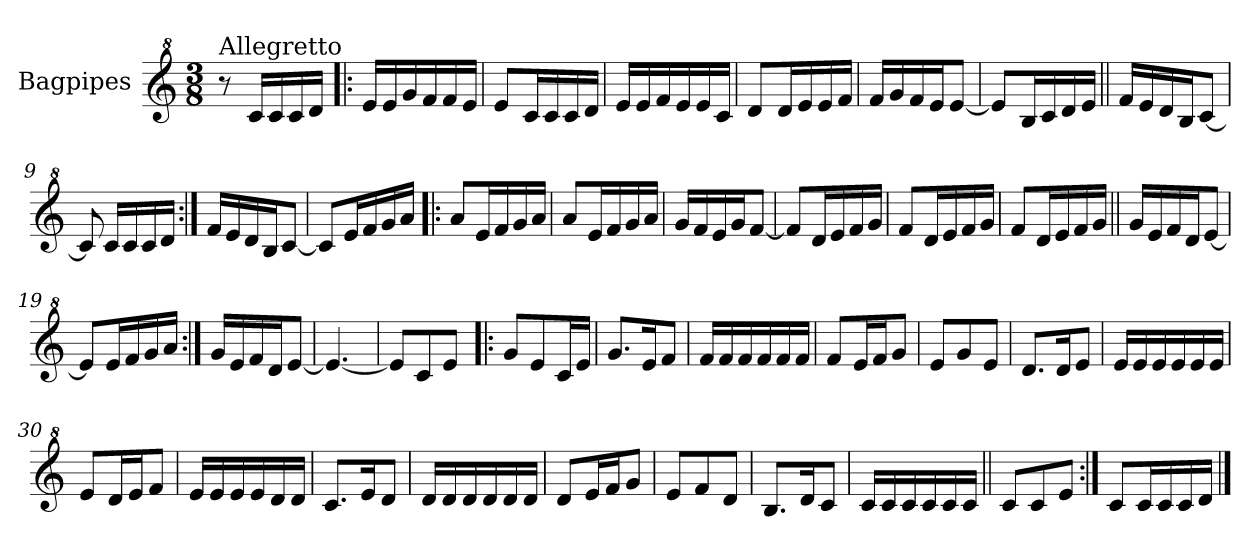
**kern
*part1
*staff1
*I"Bagpipes
*I'Bag
*clefG^2
*k[]
*C:
*M3/8
=1
!LO:TX:a:t=Allegretto
8r
16cc/LL
16cc/
16cc/
16dd/JJ
=2!|:
16ee/LL
16ee/
16gg/
16ff/
16ff/
16ee/JJ
=3
8ee/L
16cc/L
16cc/
16cc/
16dd/JJ
=4
16ee/LL
16ee/
16ff/
16ee/
16ee/
16cc/JJ
=5
8dd/L
16dd/L
16ee/
16ee/
16ff/JJ
=6
16ff/LL
16gg/
16ff/
16ee/J
[8ee/J
=7
8ee/L]
16b/L
16cc/
16dd/
16ee/JJ
=8||
16ff/LL
16ee/
16dd/
16b/J
[8cc/J
!!LO:LB:g=z
=9
8cc/]
16cc/LL
16cc/
16cc/
16dd/JJ
=10:|!
16ff/LL
16ee/
16dd/
16b/J
[8cc/J
=11
8cc/L]
16ee/L
16ff/
16gg/
16aa/JJ
=12!|:
8aa/L
16ee/L
16ff/
16gg/
16aa/JJ
=13
8aa/L
16ee/L
16ff/
16gg/
16aa/JJ
=14
16gg/LL
16ff/
16ee/
16gg/J
[8ff/J
=15
8ff/L]
16dd/L
16ee/
16ff/
16gg/JJ
=16
8ff/L
16dd/L
16ee/
16ff/
16gg/JJ
!!LO:LB:g=z
=17
8ff/L
16dd/L
16ee/
16ff/
16gg/JJ
=18||
16gg/LL
16ee/
16ff/
16dd/J
[8ee/J
=19
8ee/L]
16ee/L
16ff/
16gg/
16aa/JJ
=20:|!
16gg/LL
16ee/
16ff/
16dd/J
[8ee/J
=21
4.ee/_
=22
8ee/L]
8cc/
8ee/J
=23!|:
8gg/L
8ee/
16cc/L
16ee/JJ
=24
8.gg/L
16ee/K
8ff/J
=25
16ff/LL
16ff/
16ff/
16ff/
16ff/
16ff/JJ
!!LO:LB:g=z
=26
8ff/L
16ee/L
16ff/J
8gg/J
=27
8ee/L
8gg/
8ee/J
=28
8.dd/L
16dd/K
8ee/J
=29
16ee/LL
16ee/
16ee/
16ee/
16ee/
16ee/JJ
=30
8ee/L
16dd/L
16ee/J
8ff/J
=31
16ee/LL
16ee/
16ee/
16ee/
16dd/
16dd/JJ
=32
8.cc/L
16ee/K
8dd/J
=33
16dd/LL
16dd/
16dd/
16dd/
16dd/
16dd/JJ
=34
8dd/L
16ee/L
16ff/J
8gg/J
=35
8ee/L
8ff/
8dd/J
!!LO:LB:g=z
=36
8.b/L
16dd/K
8cc/J
=37
16cc/LL
16cc/
16cc/
16cc/
16cc/
16cc/JJ
=38||
8cc/L
8cc/
8ee/J
=39:|!
8cc/L
16cc/L
16cc/
16cc/
16dd/JJ
==
*-
